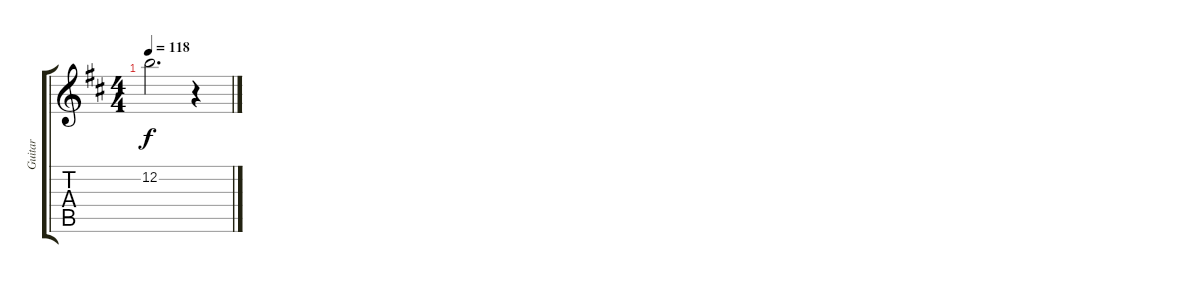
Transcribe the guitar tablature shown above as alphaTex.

\track ("Guitar" "Guitar") {instrument electricguitarjazz}
\staff {score tabs}
\tuning (E4 B3 G3 D3 A2 E2) {hide}
\ts (4 4)
\tempo 118
\clef g2
\ks bminor
12.2{t}.2{d dy f} r.4
